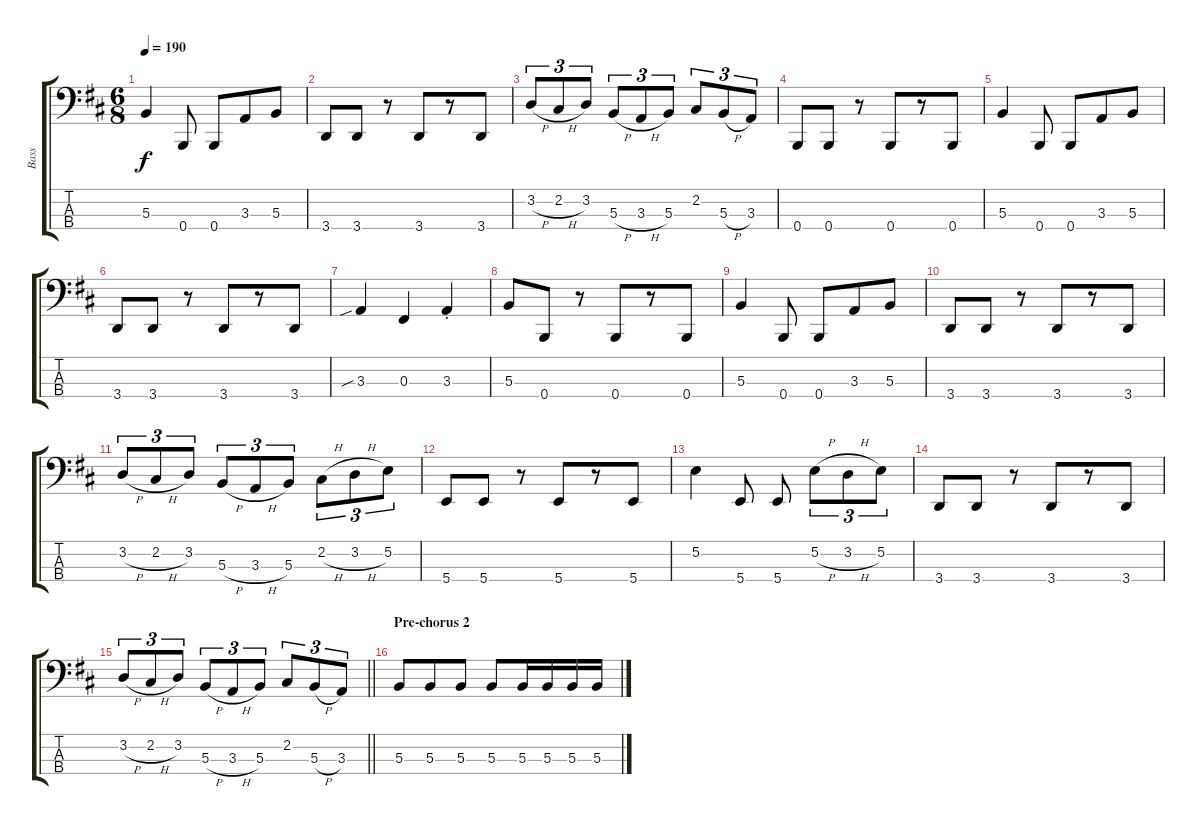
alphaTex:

\track ("Bass" "Bass") {instrument electricbasspick}
\staff {score tabs}
\tuning (E2 B1 Gb1 B0) {hide}
\ts (6 8)
\tempo 190
\clef f4
\ks bminor
5.3.4{dy f} 0.4.8 0.4.8 3.3.8 5.3.8 |
3.4.8 3.4.8 r.8 3.4.8 r.8 3.4.8 |
3.2{h}.8{tu (3 2)} 2.2{h}.8{tu (3 2)} 3.2.8{tu (3 2)} 5.3{h}.8{tu (3 2)} 3.3{h}.8{tu (3 2)} 5.3.8{tu (3 2)} 2.2.8{tu (3 2)} 5.3{h}.8{tu (3 2)} 3.3.8{tu (3 2)} |
0.4.8 0.4.8 r.8 0.4.8 r.8 0.4.8 |
5.3.4 0.4.8 0.4.8 3.3.8 5.3.8 |
3.4.8 3.4.8 r.8 3.4.8 r.8 3.4.8 |
3.3{sib}.4 0.3.4 3.3{st}.4 |
5.3.8 0.4.8 r.8 0.4.8 r.8 0.4.8 |
5.3.4 0.4.8 0.4.8 3.3.8 5.3.8 |
3.4.8 3.4.8 r.8 3.4.8 r.8 3.4.8 |
3.2{h}.8{tu (3 2)} 2.2{h}.8{tu (3 2)} 3.2.8{tu (3 2)} 5.3{h}.8{tu (3 2)} 3.3{h}.8{tu (3 2)} 5.3.8{tu (3 2)} 2.2{h}.8{tu (3 2)} 3.2{h}.8{tu (3 2)} 5.2.8{tu (3 2)} |
5.4.8 5.4.8 r.8 5.4.8 r.8 5.4.8 |
5.2.4 5.4.8 5.4.8 5.2{h}.8{tu (3 2)} 3.2{h}.8{tu (3 2)} 5.2.8{tu (3 2)} |
3.4.8 3.4.8 r.8 3.4.8 r.8 3.4.8 |
\barLineRight lightlight
3.2{h}.8{tu (3 2)} 2.2{h}.8{tu (3 2)} 3.2.8{tu (3 2)} 5.3{h}.8{tu (3 2)} 3.3{h}.8{tu (3 2)} 5.3.8{tu (3 2)} 2.2.8{tu (3 2)} 5.3{h}.8{tu (3 2)} 3.3.8{tu (3 2)} |
\section ("" "Pre-chorus 2")
5.3.8 5.3.8 5.3.8 5.3.8 5.3.16 5.3.16 5.3.16 5.3.16
